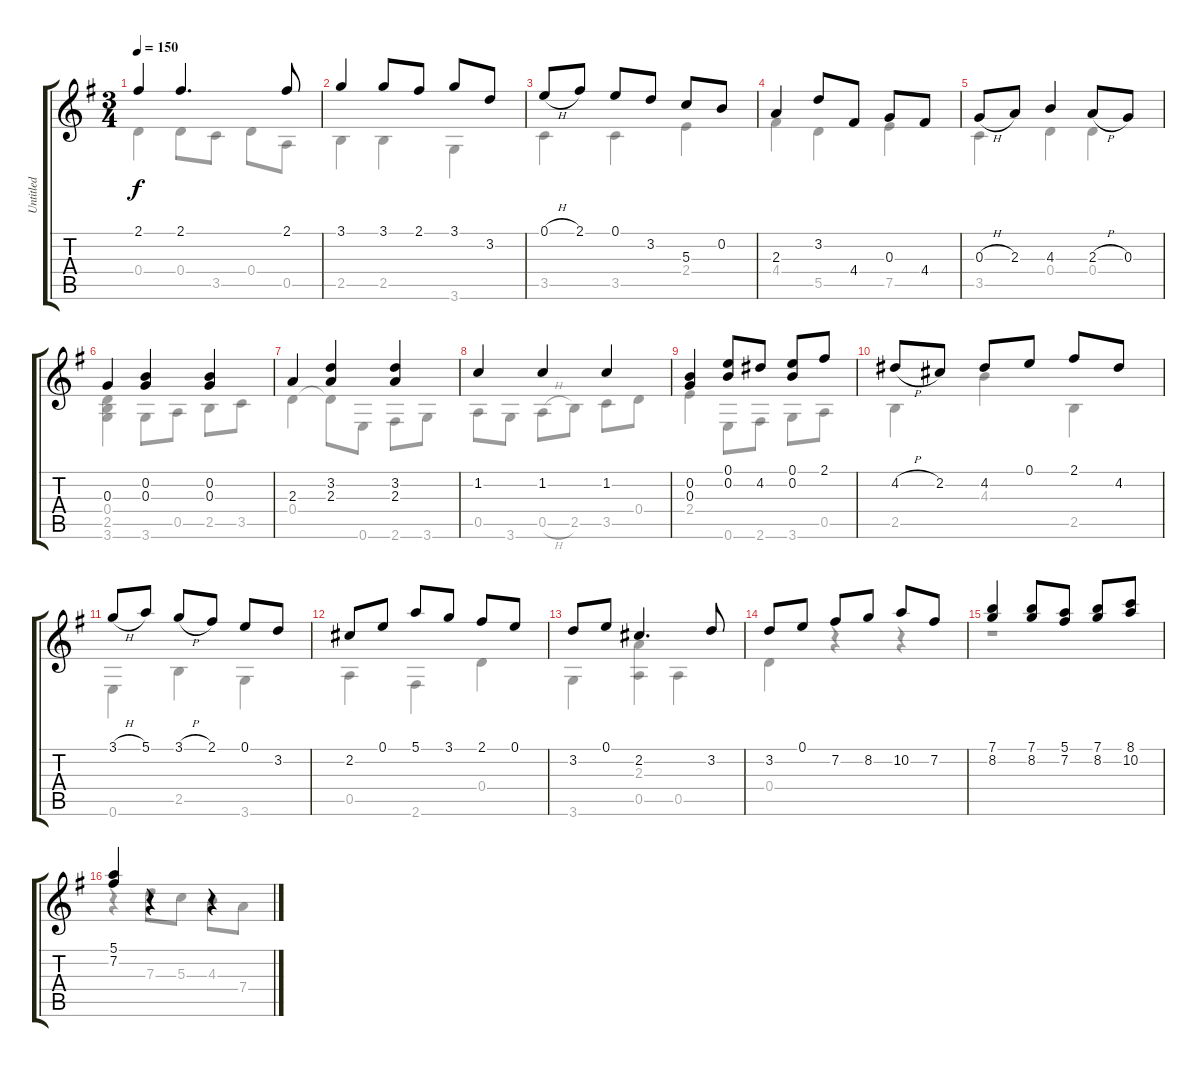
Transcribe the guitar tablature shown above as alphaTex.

\track ("Untitled" "Untitled") {instrument acousticguitarnylon}
\staff {score tabs}
\tuning (E4 B3 G3 D3 A2 E2) {hide}
\voice
\ts (3 4)
\tempo 150
\clef g2
\ks g
2.1.4{dy f} 2.1.4{d} 2.1.8 |
3.1.4 3.1.8 2.1.8 3.1.8 3.2.8 |
0.1{h}.8 2.1.8 0.1.8 3.2.8 5.3.8 0.2.8 |
2.3.4 3.2.8 4.4.8 0.3.8 4.4.8 |
0.3{h}.8 2.3.8 4.3.4 2.3{h}.8 0.3.8 |
0.3.4 (0.2 0.3).4 (0.2 0.3).4 |
2.3.4 (3.2 2.3).4 (3.2 2.3).4 |
1.2.4 1.2.4 1.2.4 |
(0.2 0.3).4 (0.1 0.2).8 4.2.8 (0.1 0.2).8 2.1.8 |
4.2{h}.8 2.2.8 4.2.8 0.1.8 2.1.8 4.2.8 |
3.1{h}.8 5.1.8 3.1{h}.8 2.1.8 0.1.8 3.2.8 |
2.2.8 0.1.8 5.1.8 3.1.8 2.1.8 0.1.8 |
3.2.8 0.1.8 2.2.4{d} 3.2.8 |
3.2.8 0.1.8 7.2.8 8.2.8 10.2.8 7.2.8 |
(7.1 8.2).4 (7.1 8.2).8 (5.1 7.2).8 (7.1 8.2).8 (8.1 10.2).8 |
(5.1 7.2).4 r.4 r.4
\voice
\clef g2
\ottava regular
\simile none
\ks g
0.4.4{dy f} 0.4.8 3.5.8 0.4.8 0.5.8 |
2.5.4 2.5.4 3.6.4 |
3.5.4 3.5.4 2.4.4 |
4.4.4 5.5.4 7.5.4 |
3.5.4 0.4.4 0.4.4 |
(0.4 2.5 3.6).4 3.6.8 0.5.8 2.5.8 3.5.8 |
0.4.4 0.4{t}.8 0.6.8 2.6.8 3.6.8 |
0.5.8 3.6.8 0.5{h}.8 2.5.8 3.5.8 0.4.8 |
2.4.4 0.6.8 2.6.8 3.6.8 0.5.8 |
2.5.4 4.3.4 2.5.4 |
0.6.4 2.5.4 3.6.4 |
0.5.4 2.6.4 0.4.4 |
3.6.4 (2.3 0.5).4 0.5.4 |
0.4.4 r.4 r.4 |
r.1 |
r.4 7.3.8 5.3.8 4.3.8 7.4.8
